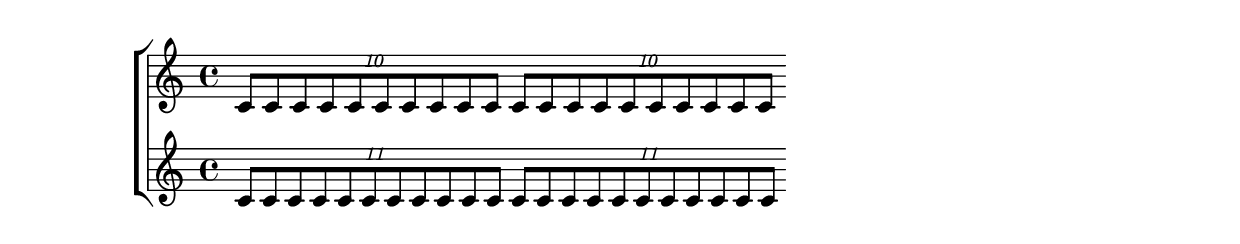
\version "2.14.0"

 \header{

  texidoc = "Concurrent tuplets should be equidistant on all staves.
Such equidistant spacing is at odds with elegant engraver spacing;
hence it must be switched on explicitly with the
@code{uniform-stretching} property of @code{SpacingSpanner}."
}

\layout{
  \context{
    \Score
    \override SpacingSpanner #'uniform-stretching = ##t
  }
}

\relative c' { 
  \context StaffGroup << 
    \new Staff  \context Voice { 
      \times 2/10 {  c8[ c c c c c c c c c] } 
      \times 2/10 {  c[  c c c c c c c c c] } 
    }
    \new Staff  \context Voice { 
      \times 2/11 {  c8[ c c c c c c c c c c] } 
      \times 2/11 {  c[  c c c c c c c c c c] } 
    }
  >>
}



